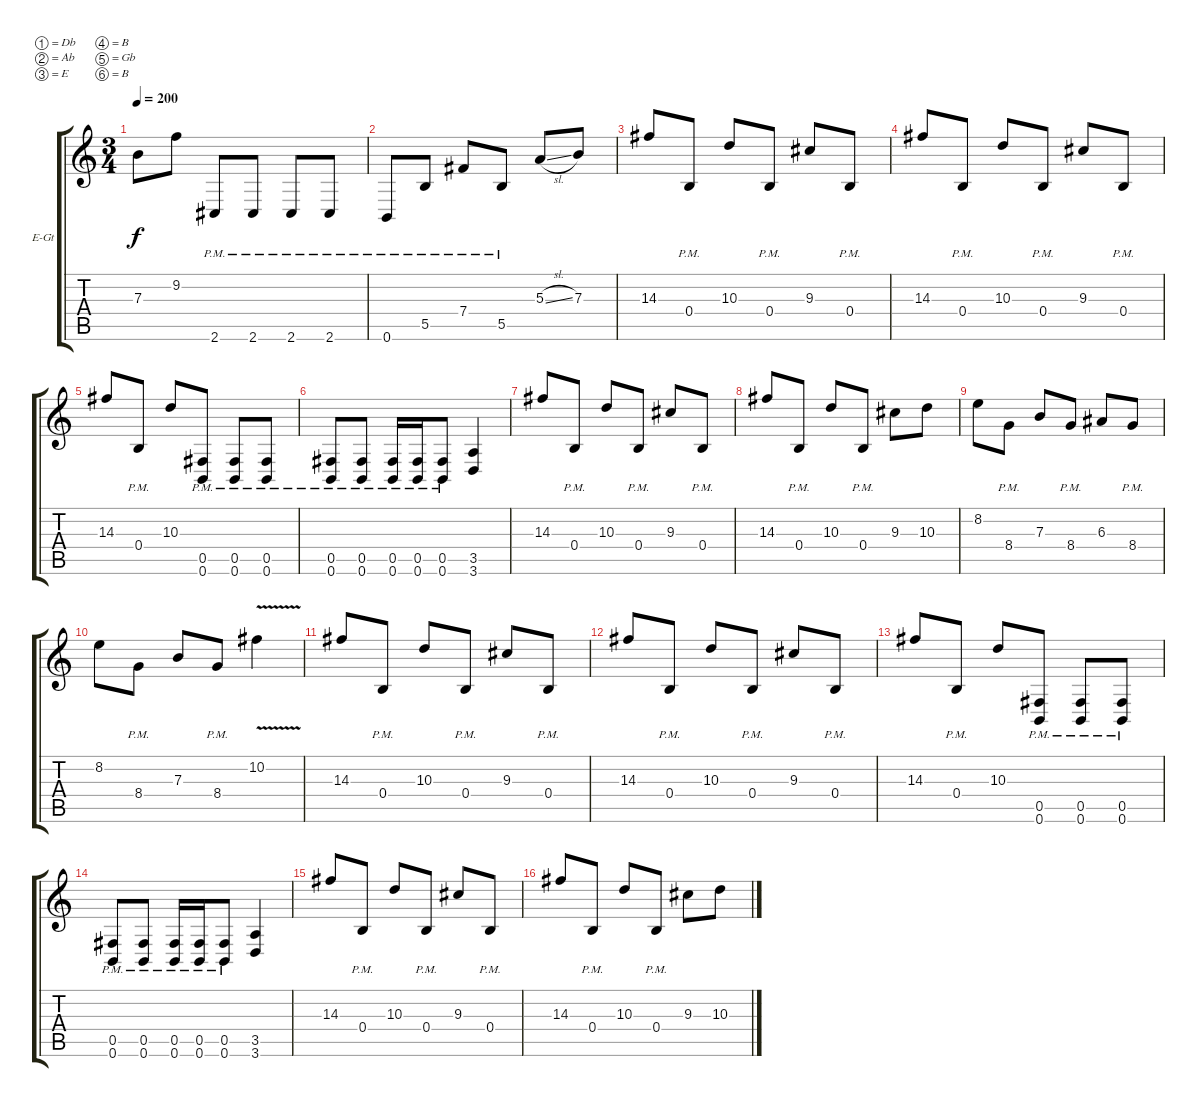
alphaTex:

\bracketExtendMode groupsimilarinstruments
\firstSystemTrackNameOrientation horizontal
\otherSystemsTrackNameOrientation horizontal
\track ("Track 2" "E-Gt") {multiBarRest instrument overdrivenguitar}
\staff {score tabs}
\tuning (Db4 Ab3 E3 B2 Gb2 B1)
\ts (3 4)
\tempo 200
\clef g2
\ks c
7.3.8{dy f} 9.2.8 2.6{pm}.8 2.6{pm}.8 2.6{pm}.8 2.6{pm}.8 |
0.6{pm}.8 5.5{pm}.8 7.4{pm}.8 5.5{pm}.8 5.3{sl}.8 7.3.8 |
14.3.8 0.4{pm}.8 10.3.8 0.4{pm}.8 9.3.8 0.4{pm}.8 |
14.3.8 0.4{pm}.8 10.3.8 0.4{pm}.8 9.3.8 0.4{pm}.8 |
14.3.8 0.4{pm}.8 10.3.8 (0.5{pm} 0.6{pm}).8 (0.5{pm} 0.6{pm}).8 (0.5{pm} 0.6{pm}).8 |
(0.5{pm} 0.6{pm}).8 (0.5{pm} 0.6{pm}).8 (0.5{pm} 0.6{pm}).16 (0.5{pm} 0.6{pm}).16 (0.5{pm} 0.6{pm}).8 (3.5 3.6).4 |
14.3.8 0.4{pm}.8 10.3.8 0.4{pm}.8 9.3.8 0.4{pm}.8 |
14.3.8 0.4{pm}.8 10.3.8 0.4{pm}.8 9.3.8 10.3.8 |
8.2.8 8.4{pm}.8 7.3.8 8.4{pm}.8 6.3.8 8.4{pm}.8 |
8.2.8 8.4{pm}.8 7.3.8 8.4{pm}.8 10.2{v}.4 |
14.3.8 0.4{pm}.8 10.3.8 0.4{pm}.8 9.3.8 0.4{pm}.8 |
14.3.8 0.4{pm}.8 10.3.8 0.4{pm}.8 9.3.8 0.4{pm}.8 |
14.3.8 0.4{pm}.8 10.3.8 (0.5{pm} 0.6{pm}).8 (0.5{pm} 0.6{pm}).8 (0.5{pm} 0.6{pm}).8 |
(0.5{pm} 0.6{pm}).8 (0.5{pm} 0.6{pm}).8 (0.5{pm} 0.6{pm}).16 (0.5{pm} 0.6{pm}).16 (0.5{pm} 0.6{pm}).8 (3.5 3.6).4 |
14.3.8 0.4{pm}.8 10.3.8 0.4{pm}.8 9.3.8 0.4{pm}.8 |
14.3.8 0.4{pm}.8 10.3.8 0.4{pm}.8 9.3.8 10.3.8
